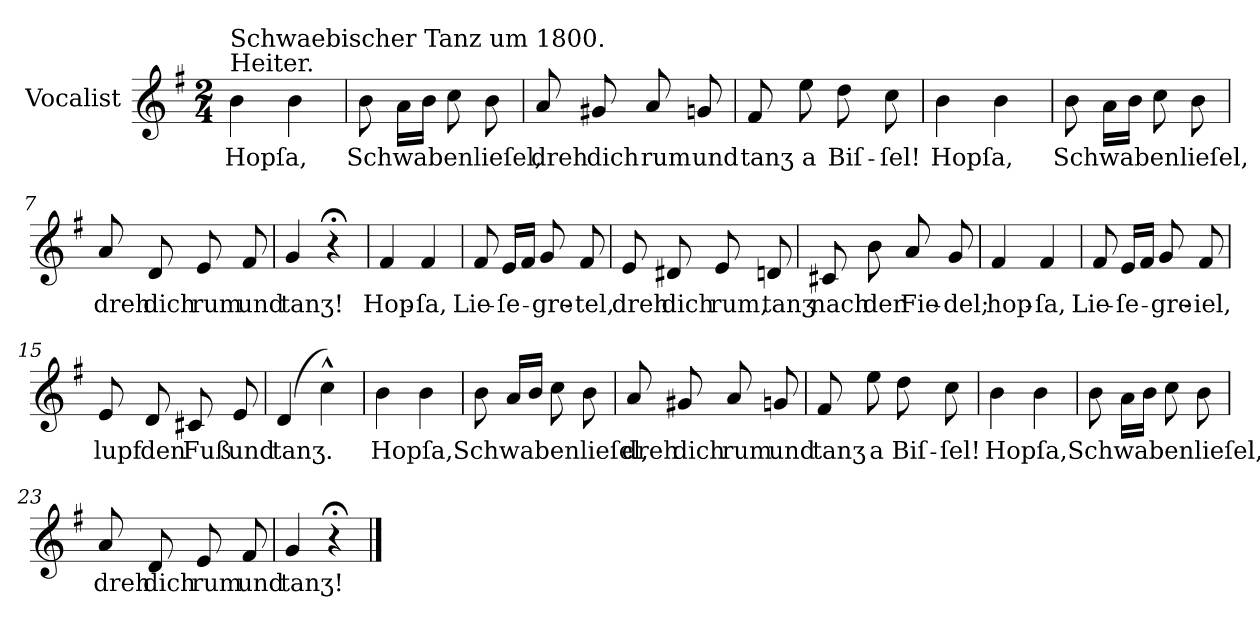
**kern	**text
*part1	*part1
*staff1	*staff1
*I"Vocalist	*
*k[f#]	*
*G:	*
*M2/4	*
=1	=1
!LO:TX:a:t=Heiter.	!
!LO:TX:a:t=Schwaebischer Tanz um 1800.	!
4b	Hopſa,
4b	.
=2	=2
8b	Schwabenlieſel,
16a\LL	.
16bJJ	.
8cc	.
8b	.
=3	=3
8a	dreh
8g#X	dich
8a	rum
8gn	und
=4	=4
8f#	tanʒ
8ee	a
8dd	Biſ-
8cc	-ſel!
=5	=5
4b	Hopſa,
4b	.
=6	=6
8b	Schwabenlieſel,
16a\LL	.
16bJJ	.
8cc	.
8b	.
=7	=7
8a	dreh
8d	dich
8e	rum
8f#	und
=8	=8
4g	tanʒ!
4r;<	.
=9	=9
4f#	Hop-
4f#	-ſa,
=10	=10
8f#	Lie-
16eLL	-ſe-
16f#JJ	.
8g	-gre-
8f#	-tel,
=11	=11
8e	dreh
8d#X	dich
8e	rum,
8dn	tanʒ
=12	=12
8c#X	nach
8b	der
8a	Fie-
8g	-del;
=13	=13
4f#	hop-
4f#	-ſa,
=14	=14
8f#	Lie-
16eLL	-ſe-
16f#JJ	.
8g	-gre-
8f#	-iel,
=15	=15
8e	lupf
8d	den
8c#X	Fuß
8e	und
=16	=16
(4d	tanʒ.
4cc^^)	.
=17	=17
4b	Hopſa,
4b	.
=18	=18
8b	Schwabenlieſel,
16aLL	.
16bJJ	.
8cc	.
8b	.
=19	=19
8a	dreh
8g#X	dich
8a	rum
8gn	und
=20	=20
8f#	tanʒ
8ee	a
8dd	Biſ-
8cc	-ſel!
=21	=21
4b	Hopſa,
4b	.
=22	=22
8b	Schwabenlieſel,
16a\LL	.
16bJJ	.
8cc	.
8b	.
=23	=23
8a	dreh
8d	dich
8e	rum
8f#	und
=24	=24
4g	tanʒ!
4r;<	.
==	==
*-	*-
